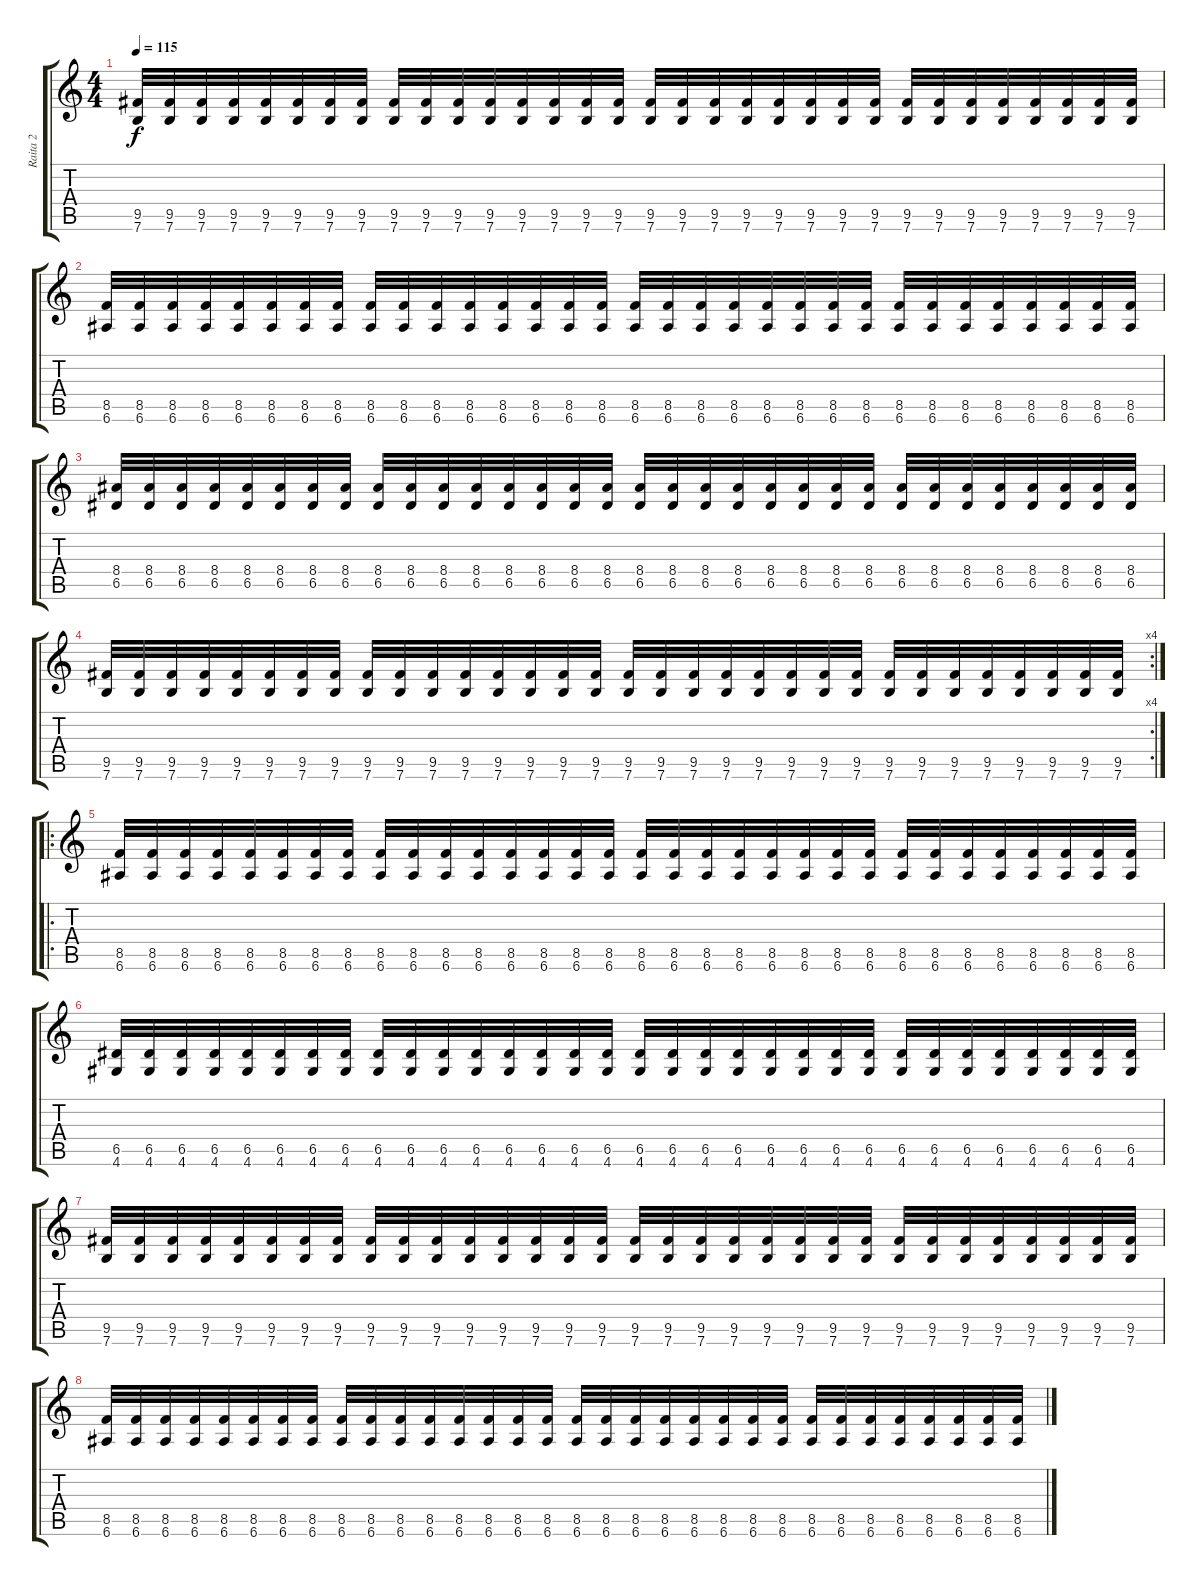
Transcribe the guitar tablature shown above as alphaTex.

\track ("Raita 2" "Raita 2") {instrument overdrivenguitar}
\staff {score tabs}
\tuning (E4 B3 G3 D3 A2 E2) {hide}
\ts (4 4)
\tempo 115
\clef g2
\ks c
(9.5 7.6).32{dy f} (9.5 7.6).32 (9.5 7.6).32 (9.5 7.6).32 (9.5 7.6).32 (9.5 7.6).32 (9.5 7.6).32 (9.5 7.6).32 (9.5 7.6).32 (9.5 7.6).32 (9.5 7.6).32 (9.5 7.6).32 (9.5 7.6).32 (9.5 7.6).32 (9.5 7.6).32 (9.5 7.6).32 (9.5 7.6).32 (9.5 7.6).32 (9.5 7.6).32 (9.5 7.6).32 (9.5 7.6).32 (9.5 7.6).32 (9.5 7.6).32 (9.5 7.6).32 (9.5 7.6).32 (9.5 7.6).32 (9.5 7.6).32 (9.5 7.6).32 (9.5 7.6).32 (9.5 7.6).32 (9.5 7.6).32 (9.5 7.6).32 |
(8.5 6.6).32 (8.5 6.6).32 (8.5 6.6).32 (8.5 6.6).32 (8.5 6.6).32 (8.5 6.6).32 (8.5 6.6).32 (8.5 6.6).32 (8.5 6.6).32 (8.5 6.6).32 (8.5 6.6).32 (8.5 6.6).32 (8.5 6.6).32 (8.5 6.6).32 (8.5 6.6).32 (8.5 6.6).32 (8.5 6.6).32 (8.5 6.6).32 (8.5 6.6).32 (8.5 6.6).32 (8.5 6.6).32 (8.5 6.6).32 (8.5 6.6).32 (8.5 6.6).32 (8.5 6.6).32 (8.5 6.6).32 (8.5 6.6).32 (8.5 6.6).32 (8.5 6.6).32 (8.5 6.6).32 (8.5 6.6).32 (8.5 6.6).32 |
(8.4 6.5).32 (8.4 6.5).32 (8.4 6.5).32 (8.4 6.5).32 (8.4 6.5).32 (8.4 6.5).32 (8.4 6.5).32 (8.4 6.5).32 (8.4 6.5).32 (8.4 6.5).32 (8.4 6.5).32 (8.4 6.5).32 (8.4 6.5).32 (8.4 6.5).32 (8.4 6.5).32 (8.4 6.5).32 (8.4 6.5).32 (8.4 6.5).32 (8.4 6.5).32 (8.4 6.5).32 (8.4 6.5).32 (8.4 6.5).32 (8.4 6.5).32 (8.4 6.5).32 (8.4 6.5).32 (8.4 6.5).32 (8.4 6.5).32 (8.4 6.5).32 (8.4 6.5).32 (8.4 6.5).32 (8.4 6.5).32 (8.4 6.5).32 |
\rc 4
(9.5 7.6).32 (9.5 7.6).32 (9.5 7.6).32 (9.5 7.6).32 (9.5 7.6).32 (9.5 7.6).32 (9.5 7.6).32 (9.5 7.6).32 (9.5 7.6).32 (9.5 7.6).32 (9.5 7.6).32 (9.5 7.6).32 (9.5 7.6).32 (9.5 7.6).32 (9.5 7.6).32 (9.5 7.6).32 (9.5 7.6).32 (9.5 7.6).32 (9.5 7.6).32 (9.5 7.6).32 (9.5 7.6).32 (9.5 7.6).32 (9.5 7.6).32 (9.5 7.6).32 (9.5 7.6).32 (9.5 7.6).32 (9.5 7.6).32 (9.5 7.6).32 (9.5 7.6).32 (9.5 7.6).32 (9.5 7.6).32 (9.5 7.6).32 |
\ro
(8.5 6.6).32 (8.5 6.6).32 (8.5 6.6).32 (8.5 6.6).32 (8.5 6.6).32 (8.5 6.6).32 (8.5 6.6).32 (8.5 6.6).32 (8.5 6.6).32 (8.5 6.6).32 (8.5 6.6).32 (8.5 6.6).32 (8.5 6.6).32 (8.5 6.6).32 (8.5 6.6).32 (8.5 6.6).32 (8.5 6.6).32 (8.5 6.6).32 (8.5 6.6).32 (8.5 6.6).32 (8.5 6.6).32 (8.5 6.6).32 (8.5 6.6).32 (8.5 6.6).32 (8.5 6.6).32 (8.5 6.6).32 (8.5 6.6).32 (8.5 6.6).32 (8.5 6.6).32 (8.5 6.6).32 (8.5 6.6).32 (8.5 6.6).32 |
(6.5 4.6).32 (6.5 4.6).32 (6.5 4.6).32 (6.5 4.6).32 (6.5 4.6).32 (6.5 4.6).32 (6.5 4.6).32 (6.5 4.6).32 (6.5 4.6).32 (6.5 4.6).32 (6.5 4.6).32 (6.5 4.6).32 (6.5 4.6).32 (6.5 4.6).32 (6.5 4.6).32 (6.5 4.6).32 (6.5 4.6).32 (6.5 4.6).32 (6.5 4.6).32 (6.5 4.6).32 (6.5 4.6).32 (6.5 4.6).32 (6.5 4.6).32 (6.5 4.6).32 (6.5 4.6).32 (6.5 4.6).32 (6.5 4.6).32 (6.5 4.6).32 (6.5 4.6).32 (6.5 4.6).32 (6.5 4.6).32 (6.5 4.6).32 |
(9.5 7.6).32 (9.5 7.6).32 (9.5 7.6).32 (9.5 7.6).32 (9.5 7.6).32 (9.5 7.6).32 (9.5 7.6).32 (9.5 7.6).32 (9.5 7.6).32 (9.5 7.6).32 (9.5 7.6).32 (9.5 7.6).32 (9.5 7.6).32 (9.5 7.6).32 (9.5 7.6).32 (9.5 7.6).32 (9.5 7.6).32 (9.5 7.6).32 (9.5 7.6).32 (9.5 7.6).32 (9.5 7.6).32 (9.5 7.6).32 (9.5 7.6).32 (9.5 7.6).32 (9.5 7.6).32 (9.5 7.6).32 (9.5 7.6).32 (9.5 7.6).32 (9.5 7.6).32 (9.5 7.6).32 (9.5 7.6).32 (9.5 7.6).32 |
(8.5 6.6).32 (8.5 6.6).32 (8.5 6.6).32 (8.5 6.6).32 (8.5 6.6).32 (8.5 6.6).32 (8.5 6.6).32 (8.5 6.6).32 (8.5 6.6).32 (8.5 6.6).32 (8.5 6.6).32 (8.5 6.6).32 (8.5 6.6).32 (8.5 6.6).32 (8.5 6.6).32 (8.5 6.6).32 (8.5 6.6).32 (8.5 6.6).32 (8.5 6.6).32 (8.5 6.6).32 (8.5 6.6).32 (8.5 6.6).32 (8.5 6.6).32 (8.5 6.6).32 (8.5 6.6).32 (8.5 6.6).32 (8.5 6.6).32 (8.5 6.6).32 (8.5 6.6).32 (8.5 6.6).32 (8.5 6.6).32 (8.5 6.6).32
